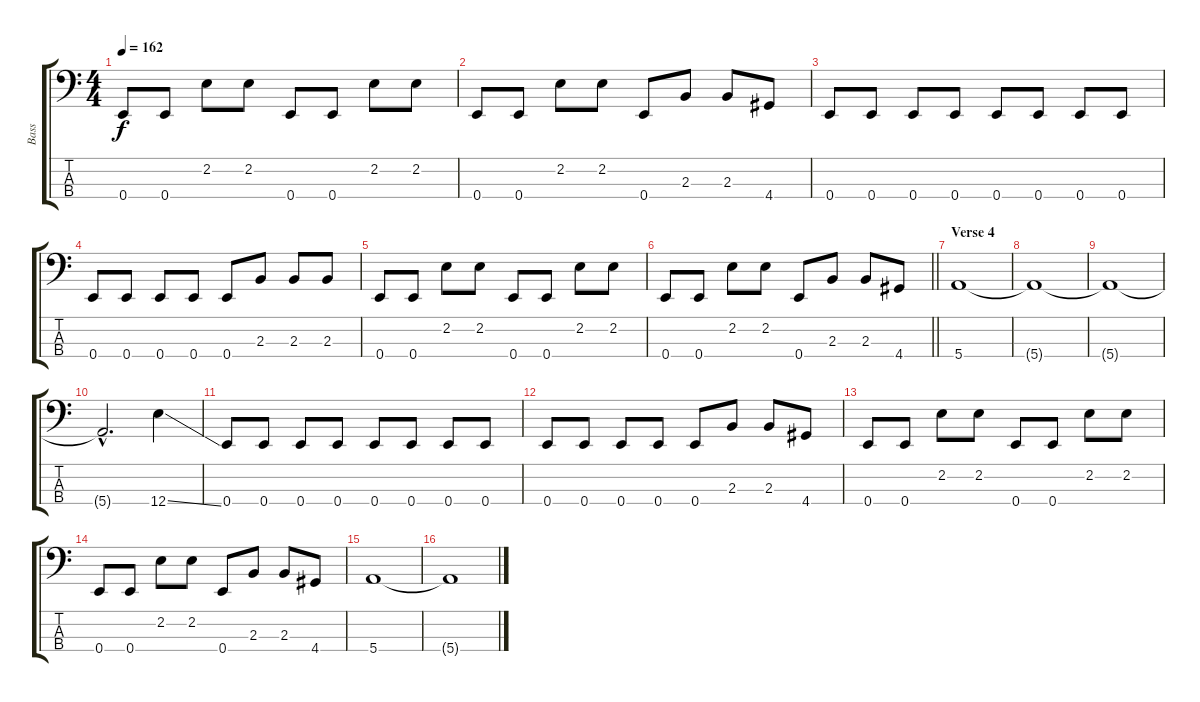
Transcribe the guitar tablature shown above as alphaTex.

\track ("Bass" "Bass") {instrument electricbassfinger}
\staff {score tabs}
\tuning (G2 D2 A1 E1) {hide}
\ts (4 4)
\tempo 162
\clef f4
\ks c
0.4.8{dy f} 0.4.8 2.2.8 2.2.8 0.4.8 0.4.8 2.2.8 2.2.8 |
0.4.8 0.4.8 2.2.8 2.2.8 0.4.8 2.3.8 2.3.8 4.4.8 |
0.4.8 0.4.8 0.4.8 0.4.8 0.4.8 0.4.8 0.4.8 0.4.8 |
0.4.8 0.4.8 0.4.8 0.4.8 0.4.8 2.3.8 2.3.8 2.3.8 |
0.4.8 0.4.8 2.2.8 2.2.8 0.4.8 0.4.8 2.2.8 2.2.8 |
\barLineRight lightlight
0.4.8 0.4.8 2.2.8 2.2.8 0.4.8 2.3.8 2.3.8 4.4.8 |
\section ("" "Verse 4")
5.4.1 |
5.4{t}.1 |
5.4{t}.1 |
5.4{hac t}.2{d} 12.4{ss}.4 |
0.4.8 0.4.8 0.4.8 0.4.8 0.4.8 0.4.8 0.4.8 0.4.8 |
0.4.8 0.4.8 0.4.8 0.4.8 0.4.8 2.3.8 2.3.8 4.4.8 |
0.4.8 0.4.8 2.2.8 2.2.8 0.4.8 0.4.8 2.2.8 2.2.8 |
0.4.8 0.4.8 2.2.8 2.2.8 0.4.8 2.3.8 2.3.8 4.4.8 |
5.4.1 |
5.4{t}.1
